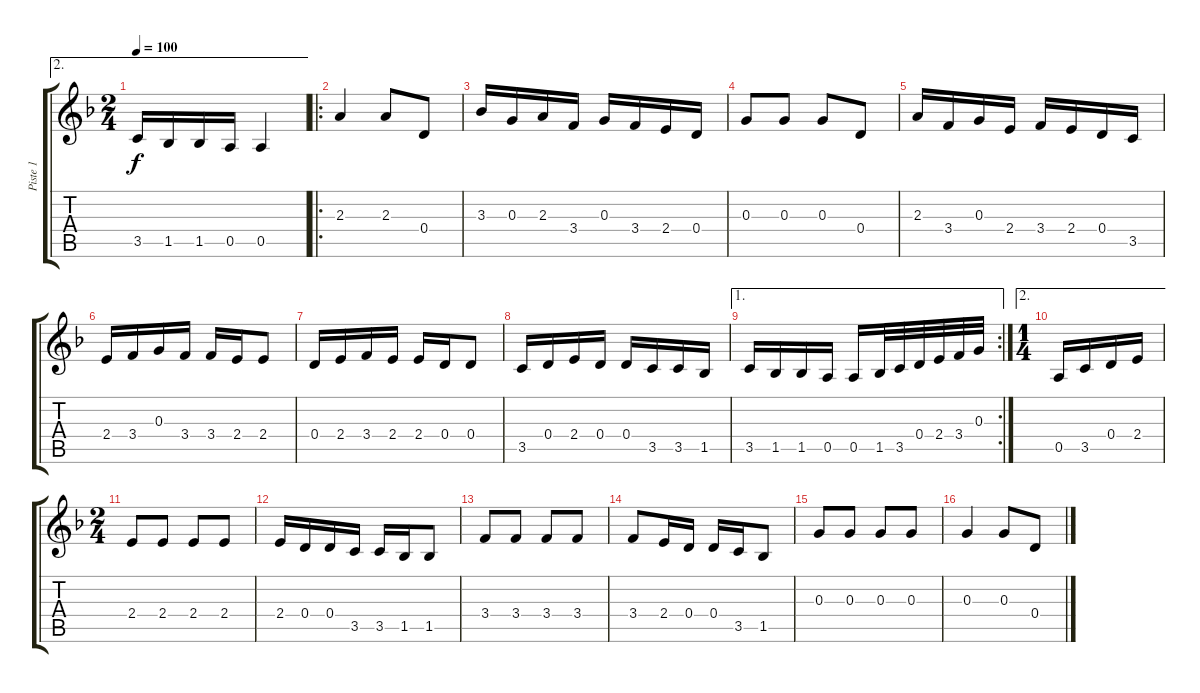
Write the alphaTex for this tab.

\track ("Piste 1" "Piste 1") {instrument acousticguitarsteel}
\staff {score tabs}
\tuning (E4 B3 G3 D3 A2 E2) {hide}
\ae 2
\ts (2 4)
\tempo 100
\clef g2
\ks dminor
3.5.16{dy f} 1.5.16 1.5.16 0.5.16 0.5.4 |
\ro
2.3.4 2.3.8 0.4.8 |
3.3.16 0.3.16 2.3.16 3.4.16 0.3.16 3.4.16 2.4.16 0.4.16 |
0.3.8 0.3.8 0.3.8 0.4.8 |
2.3.16 3.4.16 0.3.16 2.4.16 3.4.16 2.4.16 0.4.16 3.5.16 |
2.4.16 3.4.16 0.3.16 3.4.16 3.4.16 2.4.16 2.4.8 |
0.4.16 2.4.16 3.4.16 2.4.16 2.4.16 0.4.16 0.4.8 |
3.5.16 0.4.16 2.4.16 0.4.16 0.4.16 3.5.16 3.5.16 1.5.16 |
\ae 1
\rc 2
3.5.16 1.5.16 1.5.16 0.5.16 0.5.16 1.5.32 3.5.32 0.4.32 2.4.32 3.4.32 0.3.32 |
\ae 2
\ts (1 4)
0.5.16 3.5.16 0.4.16 2.4.16 |
\ts (2 4)
2.4.8 2.4.8 2.4.8 2.4.8 |
2.4.16 0.4.16 0.4.16 3.5.16 3.5.16 1.5.16 1.5.8 |
3.4.8 3.4.8 3.4.8 3.4.8 |
3.4.8 2.4.16 0.4.16 0.4.16 3.5.16 1.5.8 |
0.3.8 0.3.8 0.3.8 0.3.8 |
0.3.4 0.3.8 0.4.8
